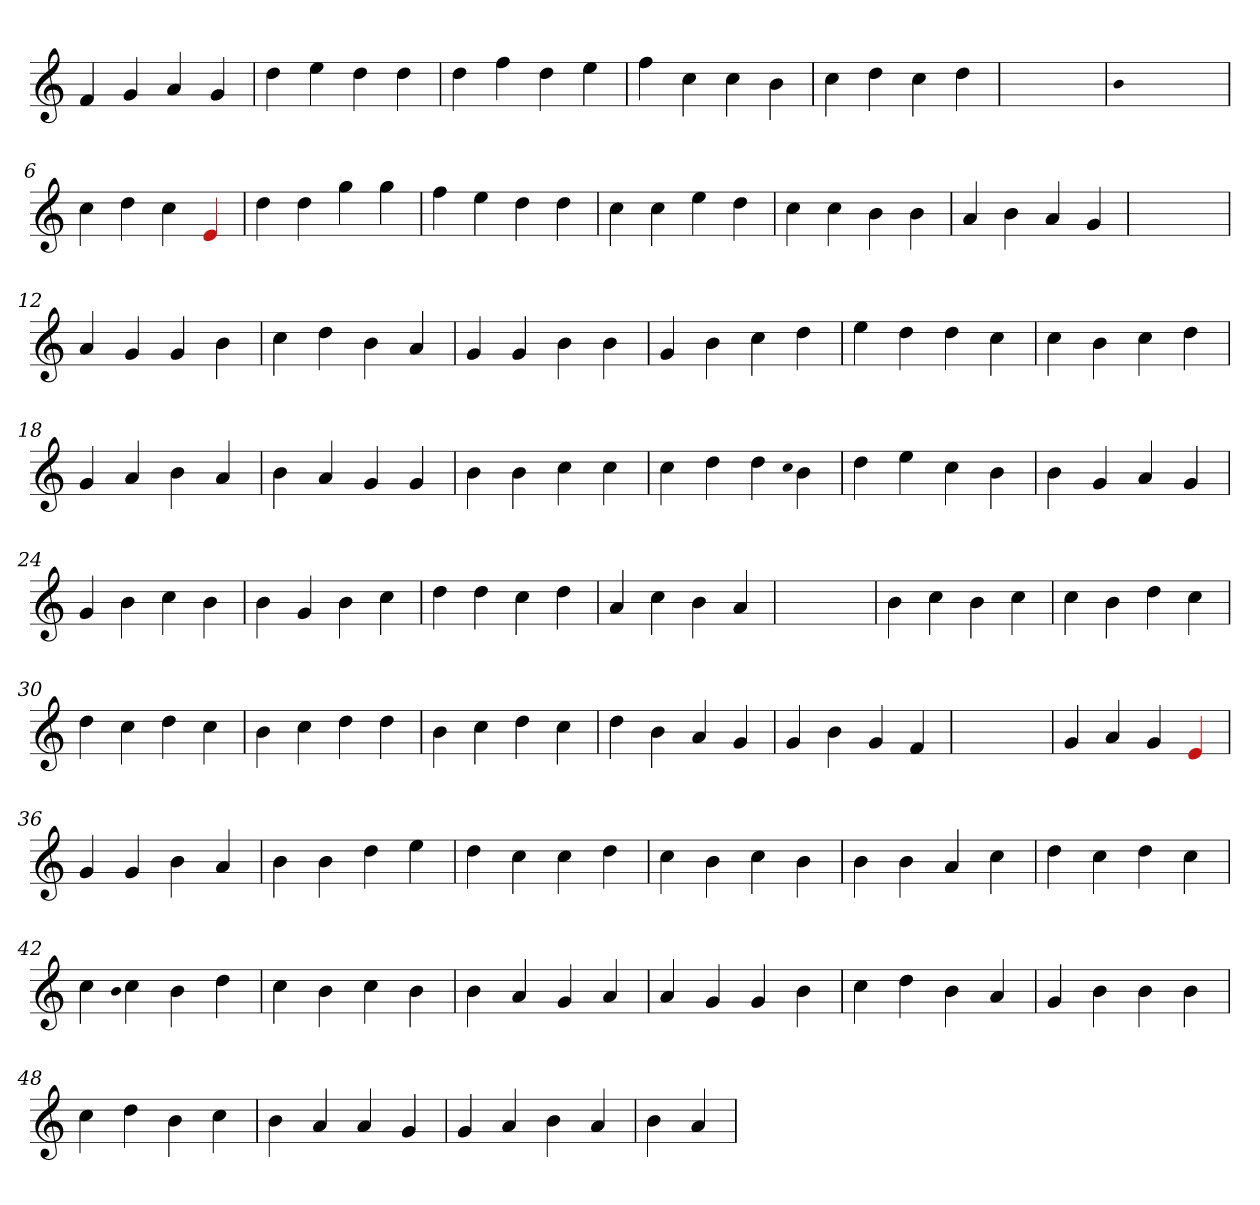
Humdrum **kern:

**kern
*part1
*staff1
*clefG2
=1
4f
4g
4a
4g
=2
4dd
4ee
4dd
4dd
=3
4dd
4ff
4dd
4ee
=4
4ff
4cc
4cc
4b
=5
4cc
4dd
4cc
4dd
=6
1ryy
=6
qqb
1ryy
=6
4cc
4dd
4cc
4Re
=7
4dd
4dd
4gg
4gg
=8
4ff
4ee
4dd
4dd
=9
4cc
4cc
4ee
4dd
=10
4cc
4cc
4b
4b
=11
4a
4b
4a
4g
=12
1ryy
=12
4a
4g
4g
4b
=13
4cc
4dd
4b
4a
=14
4g
4g
4b
4b
=15
4g
4b
4cc
4dd
=16
4ee
4dd
4dd
4cc
=17
4cc
4b
4cc
4dd
=18
4g
4a
4b
4a
=19
4b
4a
4g
4g
=20
4b
4b
4cc
4cc
=21
4cc
4dd
4dd
qqcc
4b
=22
4dd
4ee
4cc
4b
=23
4b
4g
4a
4g
=24
4g
4b
4cc
4b
=25
4b
4g
4b
4cc
=26
4dd
4dd
4cc
4dd
=27
4a
4cc
4b
4a
=28
1ryy
=28
4b
4cc
4b
4cc
=29
4cc
4b
4dd
4cc
=30
4dd
4cc
4dd
4cc
=31
4b
4cc
4dd
4dd
=32
4b
4cc
4dd
4cc
=33
4dd
4b
4a
4g
=34
4g
4b
4g
4f
=35
1ryy
=35
4g
4a
4g
4Re
=36
4g
4g
4b
4a
=37
4b
4b
4dd
4ee
=38
4dd
4cc
4cc
4dd
=39
4cc
4b
4cc
4b
=40
4b
4b
4a
4cc
=41
4dd
4cc
4dd
4cc
=42
4cc
qqb
4cc
4b
4dd
=43
4cc
4b
4cc
4b
=44
4b
4a
4g
4a
=45
4a
4g
4g
4b
=46
4cc
4dd
4b
4a
=47
4g
4b
4b
4b
=48
4cc
4dd
4b
4cc
=49
4b
4a
4a
4g
=50
4g
4a
4b
4a
=51
4b
4a
=
*-
